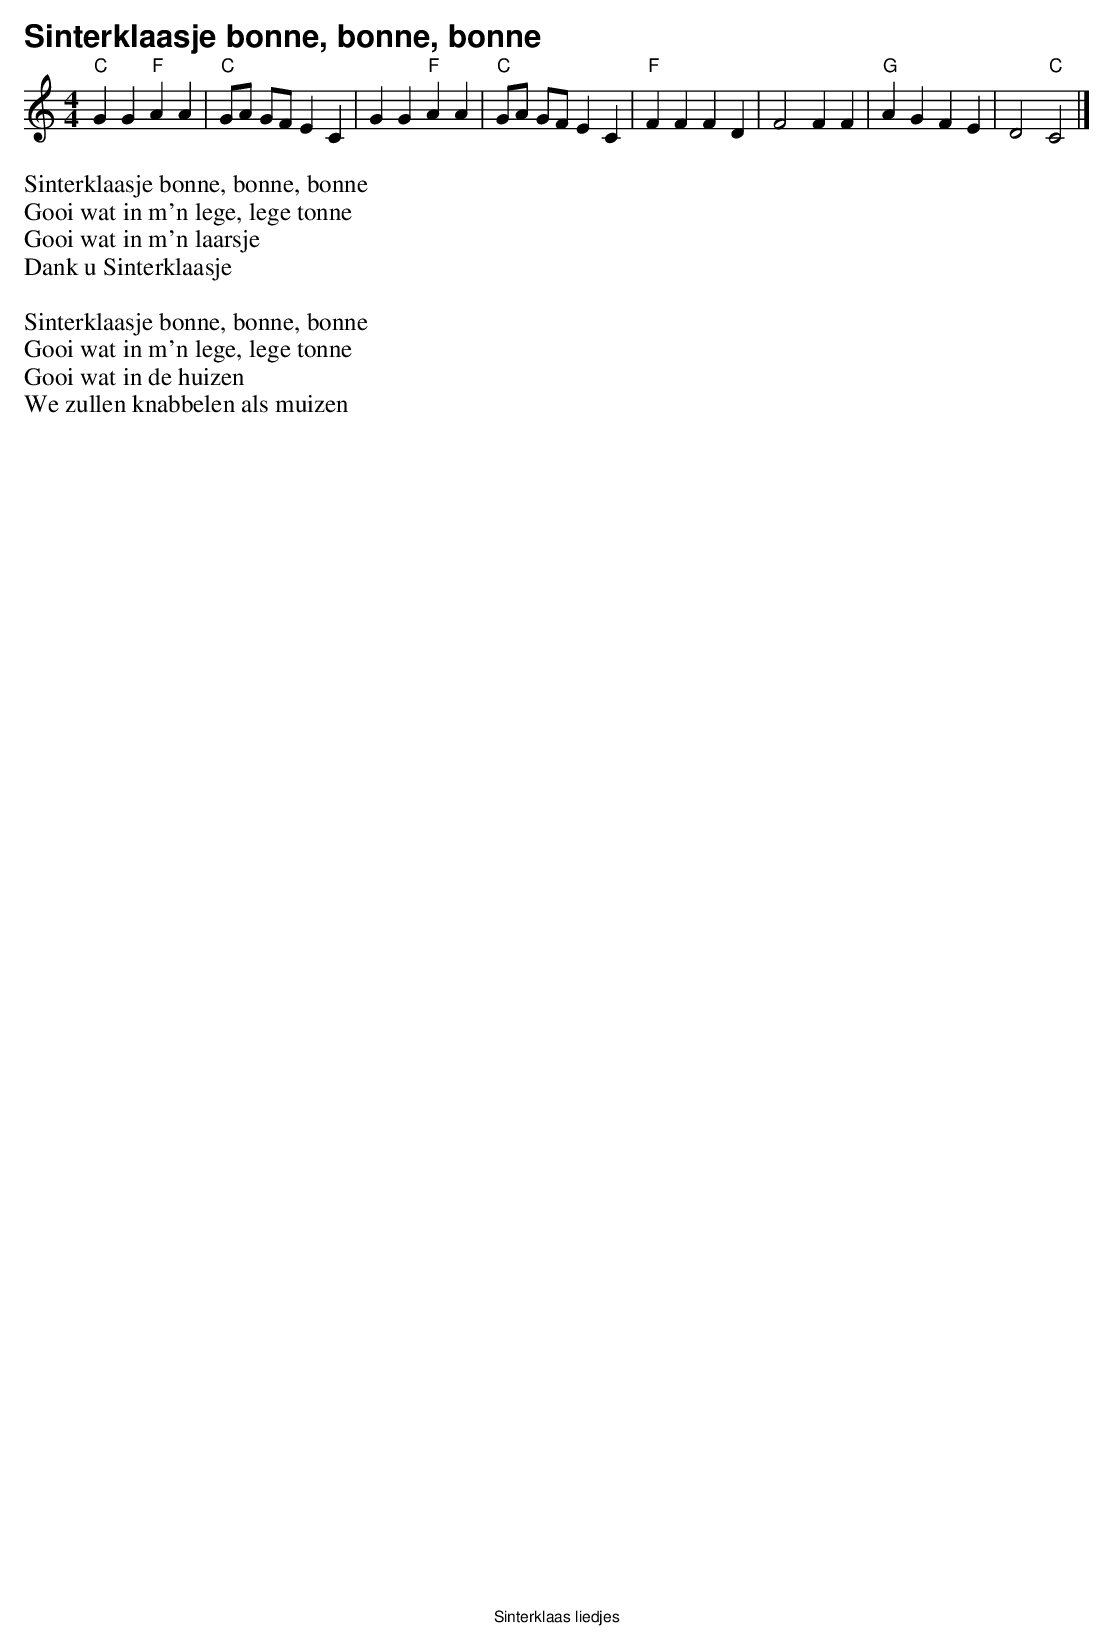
X:1
T:Sinterklaasje bonne, bonne, bonne
Q:1/4=150
M:4/4
L:1/8
K:C clef=treble
V:1
"C" G2 G2 "F" A2 A2 | "C"GA GF E2 C2 | G2 G2 "F"A2 A2 |"C" GA GF E2 C2 |"F" F2 F2 F2 D2 | F4 F2 F2 |"G" A2 G2 F2 E2 |D4 "C" C4 |]
Sinterklaasje bonne, bonne, bonne
Gooi wat in m'n lege, lege tonne
Gooi wat in m'n laarsje
Dank u Sinterklaasje
\
Sinterklaasje bonne, bonne, bonne
Gooi wat in m'n lege, lege tonne
Gooi wat in de huizen
We zullen knabbelen als muizen
